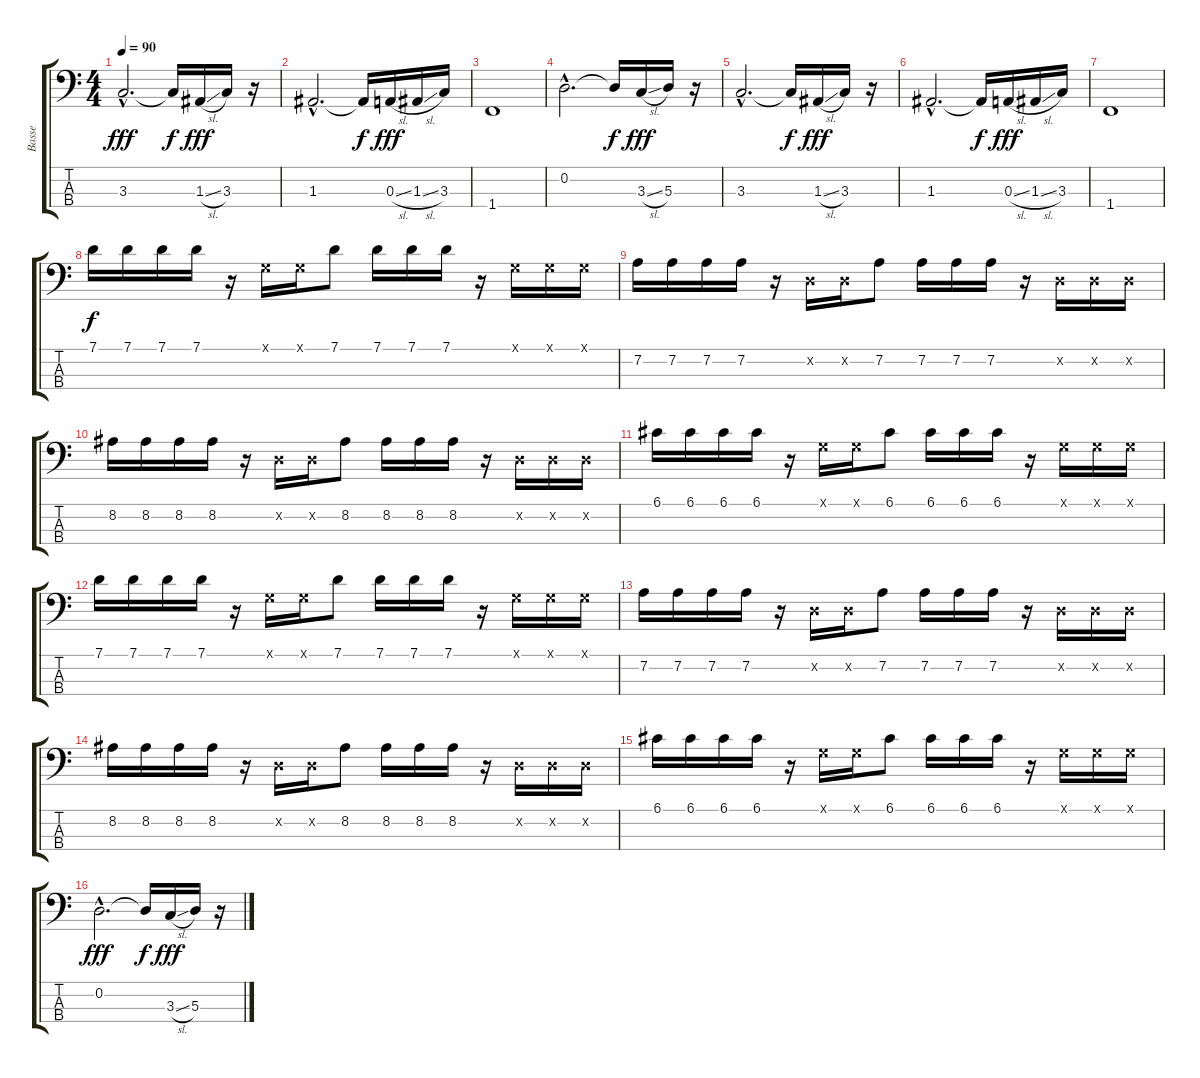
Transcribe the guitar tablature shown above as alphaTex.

\track ("Basse" "Basse") {instrument electricbassfinger}
\staff {score tabs}
\tuning (G2 D2 A1 E1) {hide}
\ts (4 4)
\tempo 90
\clef f4
\ks c
3.3{hac}.2{d dy fff} 3.3{t}.16{dy f} 1.3{sl}.16{dy fff} 3.3.16 r.16 |
1.3{hac}.2{d} 1.3{t}.16{dy f} 0.3{sl}.16{dy fff} 1.3{sl}.16 3.3.16 |
1.4.1 |
0.2{hac}.2{d} 0.2{t}.16{dy f} 3.3{sl}.16{dy fff} 5.3.16 r.16 |
3.3{hac}.2{d} 3.3{t}.16{dy f} 1.3{sl}.16{dy fff} 3.3.16 r.16 |
1.3{hac}.2{d} 1.3{t}.16{dy f} 0.3{sl}.16{dy fff} 1.3{sl}.16 3.3.16 |
1.4.1 |
7.1.16{dy f} 7.1.16 7.1.16 7.1.16 r.16 0.1{x}.16 0.1{x}.16 7.1.8 7.1.16 7.1.16 7.1.16 r.16 0.1{x}.16 0.1{x}.16 0.1{x}.16 |
7.2.16 7.2.16 7.2.16 7.2.16 r.16 0.2{x}.16 0.2{x}.16 7.2.8 7.2.16 7.2.16 7.2.16 r.16 0.2{x}.16 0.2{x}.16 0.2{x}.16 |
8.2.16 8.2.16 8.2.16 8.2.16 r.16 0.2{x}.16 0.2{x}.16 8.2.8 8.2.16 8.2.16 8.2.16 r.16 0.2{x}.16 0.2{x}.16 0.2{x}.16 |
6.1.16 6.1.16 6.1.16 6.1.16 r.16 0.1{x}.16 0.1{x}.16 6.1.8 6.1.16 6.1.16 6.1.16 r.16 0.1{x}.16 0.1{x}.16 0.1{x}.16 |
7.1.16 7.1.16 7.1.16 7.1.16 r.16 0.1{x}.16 0.1{x}.16 7.1.8 7.1.16 7.1.16 7.1.16 r.16 0.1{x}.16 0.1{x}.16 0.1{x}.16 |
7.2.16 7.2.16 7.2.16 7.2.16 r.16 0.2{x}.16 0.2{x}.16 7.2.8 7.2.16 7.2.16 7.2.16 r.16 0.2{x}.16 0.2{x}.16 0.2{x}.16 |
8.2.16 8.2.16 8.2.16 8.2.16 r.16 0.2{x}.16 0.2{x}.16 8.2.8 8.2.16 8.2.16 8.2.16 r.16 0.2{x}.16 0.2{x}.16 0.2{x}.16 |
6.1.16 6.1.16 6.1.16 6.1.16 r.16 0.1{x}.16 0.1{x}.16 6.1.8 6.1.16 6.1.16 6.1.16 r.16 0.1{x}.16 0.1{x}.16 0.1{x}.16 |
0.2{hac}.2{d dy fff} 0.2{t}.16{dy f} 3.3{sl}.16{dy fff} 5.3.16 r.16
